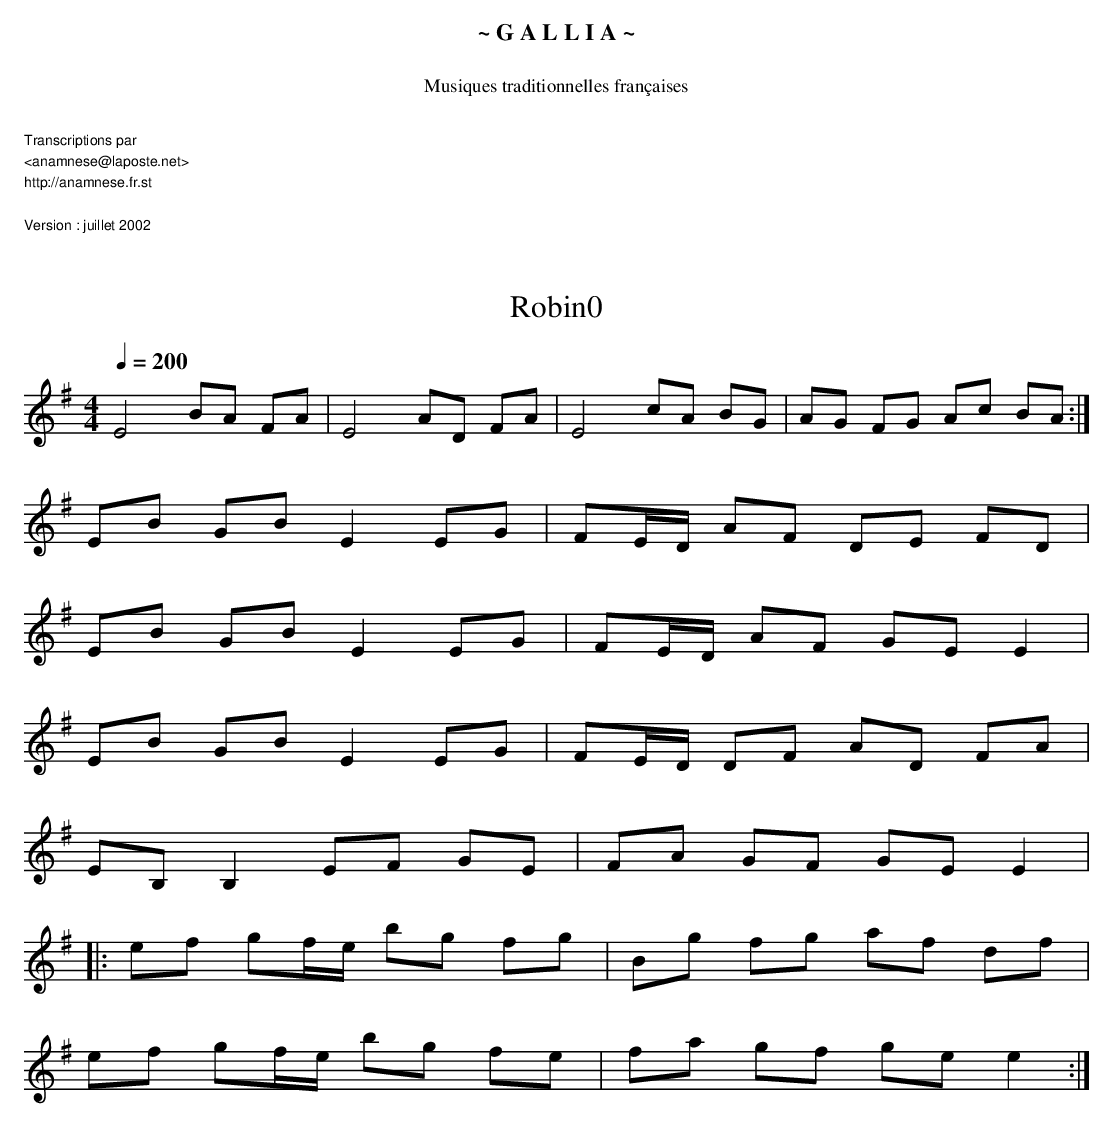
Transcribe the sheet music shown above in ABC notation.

X:1
T:Robin0
M:4/4
L:1/8
Q:1/4=200
K:G
E4 BA FA | E4 AD FA | E4 cA BG | AG FG Ac BA :|
EB GB E2 EG | FE/D/ AF DE FD |
EB GB E2 EG | FE/D/ AF GE E2 |
EB GB E2 EG | FE/D/ DF AD FA |
EB, B,2 EF GE | FA GF GE E2 |
|: ef gf/e/ bg fg | Bg fg af df |
   ef gf/e/ bg fe | fa gf ge e2 :|
